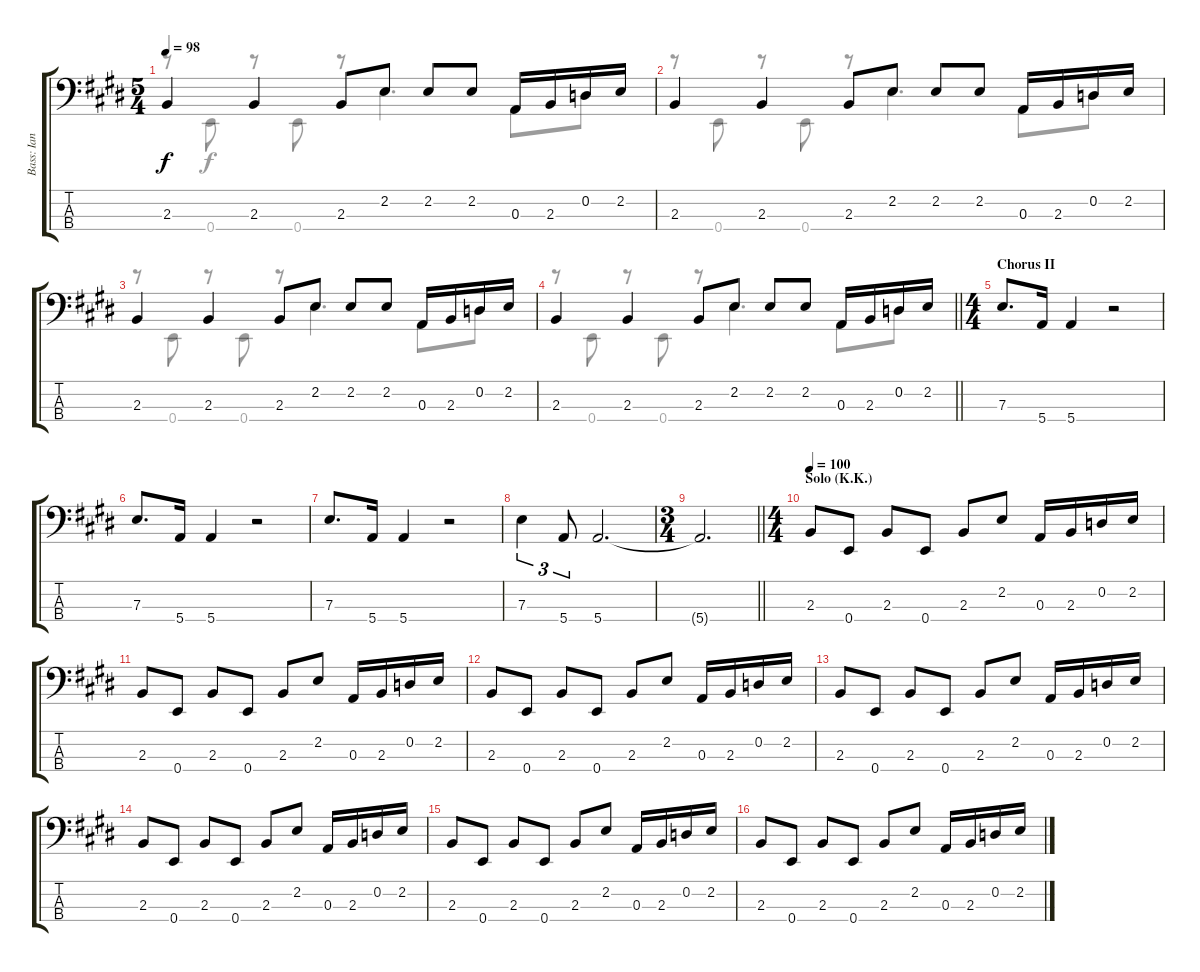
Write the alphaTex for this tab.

\track ("Bass: Ian" "Bass: Ian") {instrument electricbassfinger}
\staff {score tabs}
\tuning (G2 D2 A1 E1) {hide}
\voice
\ts (5 4)
\tempo 98
\clef f4
\ks e
2.3.4{dy f} 2.3.4 2.3.8 2.2.8 2.2.8 2.2.8 0.3.16 2.3.16 0.2.16 2.2.16 |
2.3.4 2.3.4 2.3.8 2.2.8 2.2.8 2.2.8 0.3.16 2.3.16 0.2.16 2.2.16 |
2.3.4 2.3.4 2.3.8 2.2.8 2.2.8 2.2.8 0.3.16 2.3.16 0.2.16 2.2.16 |
\barLineRight lightlight
2.3.4 2.3.4 2.3.8 2.2.8 2.2.8 2.2.8 0.3.16 2.3.16 0.2.16 2.2.16 |
\ts (4 4)
\section ("" "Chorus II")
7.3.8{d} 5.4.16 5.4.4 r.2 |
7.3.8{d} 5.4.16 5.4.4 r.2 |
7.3.8{d} 5.4.16 5.4.4 r.2 |
7.3.4{tu (3 2)} 5.4.8{tu (3 2)} 5.4.2{d} |
\ts (3 4)
\barLineRight lightlight
5.4{t}.2{d} |
\ts (4 4)
\section ("" "Solo (K.K.)")
\tempo 100
2.3.8 0.4.8 2.3.8 0.4.8 2.3.8 2.2.8 0.3.16 2.3.16 0.2.16 2.2.16 |
2.3.8 0.4.8 2.3.8 0.4.8 2.3.8 2.2.8 0.3.16 2.3.16 0.2.16 2.2.16 |
2.3.8 0.4.8 2.3.8 0.4.8 2.3.8 2.2.8 0.3.16 2.3.16 0.2.16 2.2.16 |
2.3.8 0.4.8 2.3.8 0.4.8 2.3.8 2.2.8 0.3.16 2.3.16 0.2.16 2.2.16 |
2.3.8 0.4.8 2.3.8 0.4.8 2.3.8 2.2.8 0.3.16 2.3.16 0.2.16 2.2.16 |
2.3.8 0.4.8 2.3.8 0.4.8 2.3.8 2.2.8 0.3.16 2.3.16 0.2.16 2.2.16 |
2.3.8 0.4.8 2.3.8 0.4.8 2.3.8 2.2.8 0.3.16 2.3.16 0.2.16 2.2.16
\voice
\clef f4
\ottava regular
\simile none
\ks e
r.8{dy f} 0.4.8 r.8 0.4.8 r.8 2.2.4{d} 0.3.8 0.2.8 |
r.8 0.4.8 r.8 0.4.8 r.8 2.2.4{d} 0.3.8 0.2.8 |
r.8 0.4.8 r.8 0.4.8 r.8 2.2.4{d} 0.3.8 0.2.8 |
\barLineRight lightlight
r.8 0.4.8 r.8 0.4.8 r.8 2.2.4{d} 0.3.8 0.2.8 |
|
|
|
|
\barLineRight lightlight
|
|
|
|
|
|
|
